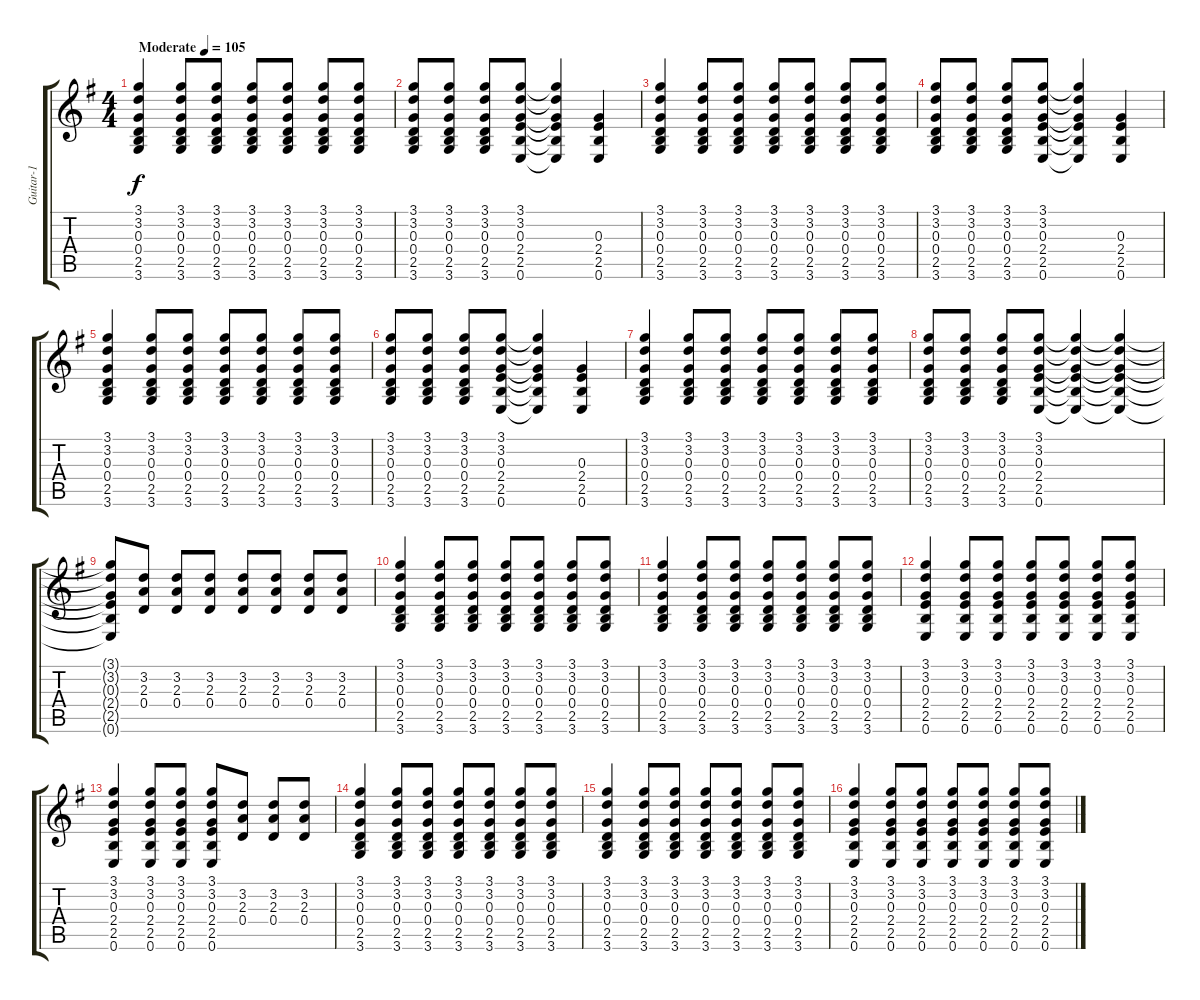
\track ("Guitar-1" "Guitar-1") {instrument overdrivenguitar}
\staff {score tabs}
\tuning (E4 B3 G3 D3 A2 E2) {hide}
\ts (4 4)
\tempo (105 "Moderate")
\clef g2
\ks g
(3.1 3.2 0.3 0.4 2.5 3.6).4{dy f instrument overdrivenguitar} (3.1 3.2 0.3 0.4 2.5 3.6).8 (3.1 3.2 0.3 0.4 2.5 3.6).8 (3.1 3.2 0.3 0.4 2.5 3.6).8 (3.1 3.2 0.3 0.4 2.5 3.6).8 (3.1 3.2 0.3 0.4 2.5 3.6).8 (3.1 3.2 0.3 0.4 2.5 3.6).8 |
(3.1 3.2 0.3 0.4 2.5 3.6).8 (3.1 3.2 0.3 0.4 2.5 3.6).8 (3.1 3.2 0.3 0.4 2.5 3.6).8 (3.1 3.2 0.3 2.4 2.5 0.6).8 (3.1{t} 3.2{t} 0.3{t} 2.4{t} 2.5{t} 0.6{t}).4 (0.3 2.4 2.5 0.6).4 |
(3.1 3.2 0.3 0.4 2.5 3.6).4 (3.1 3.2 0.3 0.4 2.5 3.6).8 (3.1 3.2 0.3 0.4 2.5 3.6).8 (3.1 3.2 0.3 0.4 2.5 3.6).8 (3.1 3.2 0.3 0.4 2.5 3.6).8 (3.1 3.2 0.3 0.4 2.5 3.6).8 (3.1 3.2 0.3 0.4 2.5 3.6).8 |
(3.1 3.2 0.3 0.4 2.5 3.6).8 (3.1 3.2 0.3 0.4 2.5 3.6).8 (3.1 3.2 0.3 0.4 2.5 3.6).8 (3.1 3.2 0.3 2.4 2.5 0.6).8 (3.1{t} 3.2{t} 0.3{t} 2.4{t} 2.5{t} 0.6{t}).4 (0.3 2.4 2.5 0.6).4 |
(3.1 3.2 0.3 0.4 2.5 3.6).4 (3.1 3.2 0.3 0.4 2.5 3.6).8 (3.1 3.2 0.3 0.4 2.5 3.6).8 (3.1 3.2 0.3 0.4 2.5 3.6).8 (3.1 3.2 0.3 0.4 2.5 3.6).8 (3.1 3.2 0.3 0.4 2.5 3.6).8 (3.1 3.2 0.3 0.4 2.5 3.6).8 |
(3.1 3.2 0.3 0.4 2.5 3.6).8 (3.1 3.2 0.3 0.4 2.5 3.6).8 (3.1 3.2 0.3 0.4 2.5 3.6).8 (3.1 3.2 0.3 2.4 2.5 0.6).8 (3.1{t} 3.2{t} 0.3{t} 2.4{t} 2.5{t} 0.6{t}).4 (0.3 2.4 2.5 0.6).4 |
(3.1 3.2 0.3 0.4 2.5 3.6).4 (3.1 3.2 0.3 0.4 2.5 3.6).8 (3.1 3.2 0.3 0.4 2.5 3.6).8 (3.1 3.2 0.3 0.4 2.5 3.6).8 (3.1 3.2 0.3 0.4 2.5 3.6).8 (3.1 3.2 0.3 0.4 2.5 3.6).8 (3.1 3.2 0.3 0.4 2.5 3.6).8 |
(3.1 3.2 0.3 0.4 2.5 3.6).8 (3.1 3.2 0.3 0.4 2.5 3.6).8 (3.1 3.2 0.3 0.4 2.5 3.6).8 (3.1 3.2 0.3 2.4 2.5 0.6).8 (3.1{t} 3.2{t} 0.3{t} 2.4{t} 2.5{t} 0.6{t}).4 (3.1{t} 3.2{t} 0.3{t} 2.4{t} 2.5{t} 0.6{t}).4 |
(3.1{t} 3.2{t} 0.3{t} 2.4{t} 2.5{t} 0.6{t}).8 (3.2 2.3 0.4).8 (3.2 2.3 0.4).8 (3.2 2.3 0.4).8 (3.2 2.3 0.4).8 (3.2 2.3 0.4).8 (3.2 2.3 0.4).8 (3.2 2.3 0.4).8 |
(3.1 3.2 0.3 0.4 2.5 3.6).4 (3.1 3.2 0.3 0.4 2.5 3.6).8 (3.1 3.2 0.3 0.4 2.5 3.6).8 (3.1 3.2 0.3 0.4 2.5 3.6).8 (3.1 3.2 0.3 0.4 2.5 3.6).8 (3.1 3.2 0.3 0.4 2.5 3.6).8 (3.1 3.2 0.3 0.4 2.5 3.6).8 |
(3.1 3.2 0.3 0.4 2.5 3.6).4 (3.1 3.2 0.3 0.4 2.5 3.6).8 (3.1 3.2 0.3 0.4 2.5 3.6).8 (3.1 3.2 0.3 0.4 2.5 3.6).8 (3.1 3.2 0.3 0.4 2.5 3.6).8 (3.1 3.2 0.3 0.4 2.5 3.6).8 (3.1 3.2 0.3 0.4 2.5 3.6).8 |
(3.1 3.2 0.3 2.4 2.5 0.6).4 (3.1 3.2 0.3 2.4 2.5 0.6).8 (3.1 3.2 0.3 2.4 2.5 0.6).8 (3.1 3.2 0.3 2.4 2.5 0.6).8 (3.1 3.2 0.3 2.4 2.5 0.6).8 (3.1 3.2 0.3 2.4 2.5 0.6).8 (3.1 3.2 0.3 2.4 2.5 0.6).8 |
(3.1 3.2 0.3 2.4 2.5 0.6).4 (3.1 3.2 0.3 2.4 2.5 0.6).8 (3.1 3.2 0.3 2.4 2.5 0.6).8 (3.1 3.2 0.3 2.4 2.5 0.6).8 (3.2 2.3 0.4).8 (3.2 2.3 0.4).8 (3.2 2.3 0.4).8 |
(3.1 3.2 0.3 0.4 2.5 3.6).4 (3.1 3.2 0.3 0.4 2.5 3.6).8 (3.1 3.2 0.3 0.4 2.5 3.6).8 (3.1 3.2 0.3 0.4 2.5 3.6).8 (3.1 3.2 0.3 0.4 2.5 3.6).8 (3.1 3.2 0.3 0.4 2.5 3.6).8 (3.1 3.2 0.3 0.4 2.5 3.6).8 |
(3.1 3.2 0.3 0.4 2.5 3.6).4 (3.1 3.2 0.3 0.4 2.5 3.6).8 (3.1 3.2 0.3 0.4 2.5 3.6).8 (3.1 3.2 0.3 0.4 2.5 3.6).8 (3.1 3.2 0.3 0.4 2.5 3.6).8 (3.1 3.2 0.3 0.4 2.5 3.6).8 (3.1 3.2 0.3 0.4 2.5 3.6).8 |
(3.1 3.2 0.3 2.4 2.5 0.6).4 (3.1 3.2 0.3 2.4 2.5 0.6).8 (3.1 3.2 0.3 2.4 2.5 0.6).8 (3.1 3.2 0.3 2.4 2.5 0.6).8 (3.1 3.2 0.3 2.4 2.5 0.6).8 (3.1 3.2 0.3 2.4 2.5 0.6).8 (3.1 3.2 0.3 2.4 2.5 0.6).8
